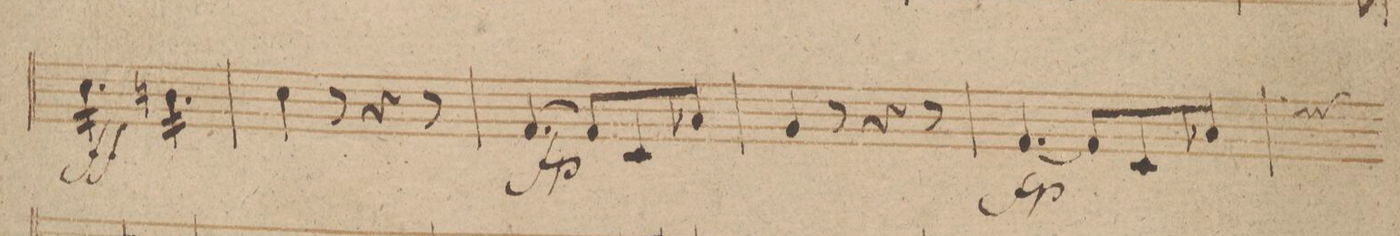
**kern	**dynam
*I"Violino 2do	*
*clefG2	*
*k[b-]	*
*M6/8	*
*tremolo	*
16cc\LL	ff
16cc\	.
16cc\	.
16cc\	.
16cc\	.
16cc\JJ	.
16bn\LL	.
16b\	.
16b\	.
16b\	.
16b\	.
16b\JJ	.
*Xtremolo	*
=41	=41
4cc\	.
8r	.
4r	.
8r	.
=42	=42
[>4.f/	fp
8f/L]	.
8c/	.
8a-X/J	.
=43	=43
4g/	.
8r	.
4r	.
8r	.
=44	=44
[4.f/	fp
8f/L]	.
8c/	.
8a-X/J	.
=45	=45
*-	*-
